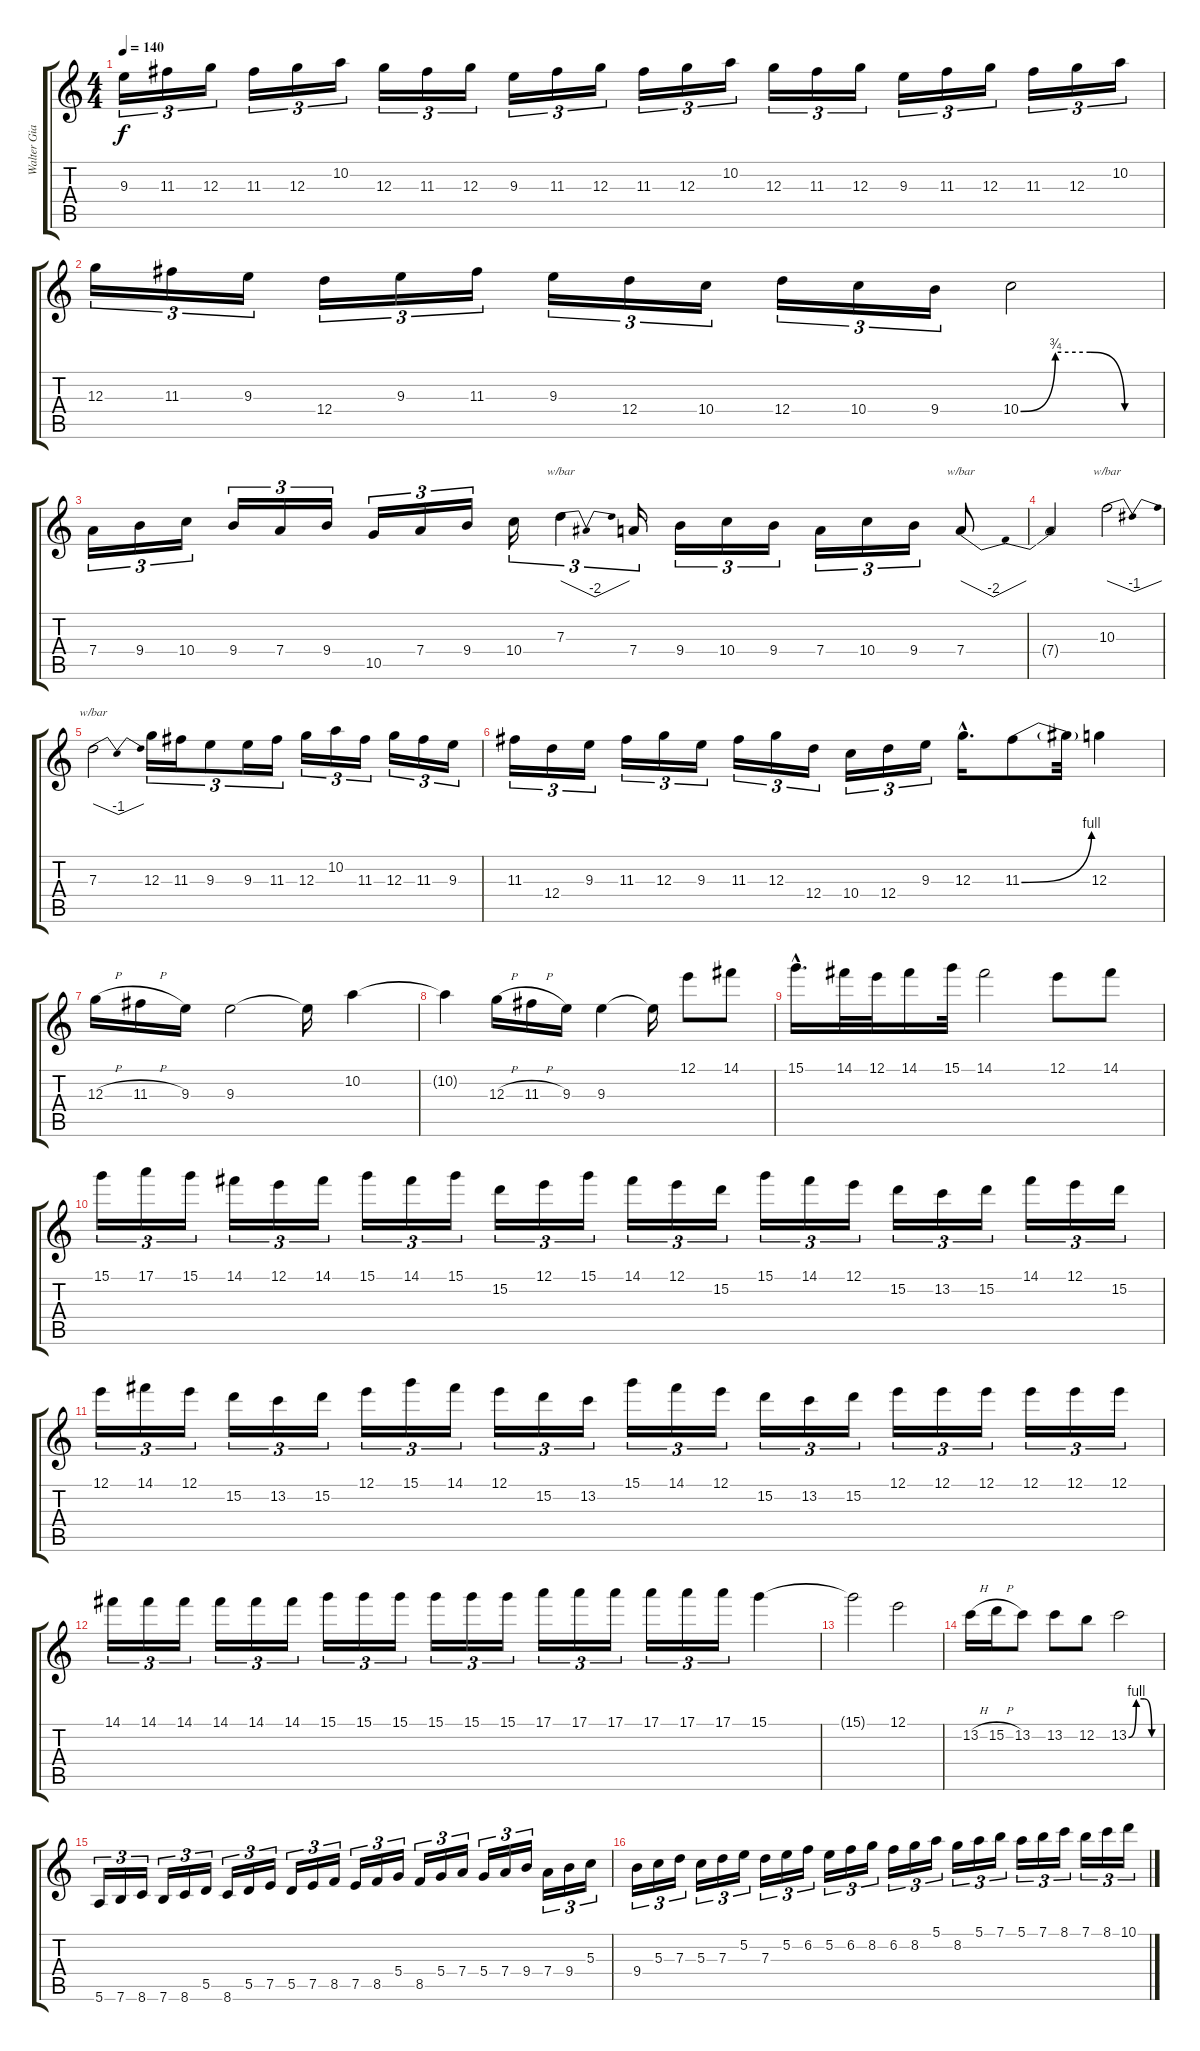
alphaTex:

\track ("Walter Giardino" "Walter Gia") {instrument distortionguitar}
\staff {score tabs}
\tuning (E4 B3 G3 D3 A2 E2) {hide}
\ts (4 4)
\tempo 140
\clef g2
\ks c
9.3.16{tu (3 2) dy f} 11.3.16{tu (3 2)} 12.3.16{tu (3 2)} 11.3.16{tu (3 2)} 12.3.16{tu (3 2)} 10.2.16{tu (3 2)} 12.3.16{tu (3 2)} 11.3.16{tu (3 2)} 12.3.16{tu (3 2)} 9.3.16{tu (3 2)} 11.3.16{tu (3 2)} 12.3.16{tu (3 2)} 11.3.16{tu (3 2)} 12.3.16{tu (3 2)} 10.2.16{tu (3 2)} 12.3.16{tu (3 2)} 11.3.16{tu (3 2)} 12.3.16{tu (3 2)} 9.3.16{tu (3 2)} 11.3.16{tu (3 2)} 12.3.16{tu (3 2)} 11.3.16{tu (3 2)} 12.3.16{tu (3 2)} 10.2.16{tu (3 2)} |
12.3.16{tu (3 2)} 11.3.16{tu (3 2)} 9.3.16{tu (3 2)} 12.4.16{tu (3 2)} 9.3.16{tu (3 2)} 11.3.16{tu (3 2)} 9.3.16{tu (3 2)} 12.4.16{tu (3 2)} 10.4.16{tu (3 2)} 12.4.16{tu (3 2)} 10.4.16{tu (3 2)} 9.4.16{tu (3 2)} 10.4{be (custom 0 0 15 3 30 3 45 0 60 0)}.2 |
7.4.16{tu (3 2)} 9.4.16{tu (3 2)} 10.4.16{tu (3 2)} 9.4.16{tu (3 2)} 7.4.16{tu (3 2)} 9.4.16{tu (3 2)} 10.5.16{tu (3 2)} 7.4.16{tu (3 2)} 9.4.16{tu (3 2)} 10.4.16{tu (3 2)} 7.3.4{tu (3 2) tbe (dip default 0 0 30 -8 60 0)} 7.4.16{tu (3 2)} 9.4.16{tu (3 2)} 10.4.16{tu (3 2)} 9.4.16{tu (3 2)} 7.4.16{tu (3 2)} 10.4.16{tu (3 2)} 9.4.16{tu (3 2)} 7.4.8{tbe (dip default 0 0 30 -8 60 0)} |
7.4{t}.2 10.3.2{tbe (dip default 0 0 30 -4 60 0)} |
7.3.2{tbe (dip default 0 0 30 -4 60 0)} 12.3.16{tu (3 2)} 11.3.16{tu (3 2)} 9.3.8{tu (3 2)} 9.3.16{tu (3 2)} 11.3.16{tu (3 2)} 12.3.16{tu (3 2)} 10.2.16{tu (3 2)} 11.3.16{tu (3 2)} 12.3.16{tu (3 2)} 11.3.16{tu (3 2)} 9.3.16{tu (3 2)} |
11.3.16{tu (3 2)} 12.4.16{tu (3 2)} 9.3.16{tu (3 2)} 11.3.16{tu (3 2)} 12.3.16{tu (3 2)} 9.3.16{tu (3 2)} 11.3.16{tu (3 2)} 12.3.16{tu (3 2)} 12.4.16{tu (3 2)} 10.4.16{tu (3 2)} 12.4.16{tu (3 2)} 9.3.16{tu (3 2)} 12.3{hac}.16{d} 11.3{be (bend 0 0 60 4)}.8 11.3{t}.32 12.3.4 |
12.3{h}.16 11.3{h}.16 9.3.16 9.3.2 9.3{t}.16 10.2.4 |
10.2{t}.4 12.3{h}.16 11.3{h}.16 9.3.16 9.3.4 9.3{t}.16 12.1.8 14.1.8 |
15.1{hac}.16{d} 14.1.32 12.1.32 14.1.16 15.1.32 14.1.2 12.1.8 14.1.8 |
15.1.16{tu (3 2)} 17.1.16{tu (3 2)} 15.1.16{tu (3 2)} 14.1.16{tu (3 2)} 12.1.16{tu (3 2)} 14.1.16{tu (3 2)} 15.1.16{tu (3 2)} 14.1.16{tu (3 2)} 15.1.16{tu (3 2)} 15.2.16{tu (3 2)} 12.1.16{tu (3 2)} 15.1.16{tu (3 2)} 14.1.16{tu (3 2)} 12.1.16{tu (3 2)} 15.2.16{tu (3 2)} 15.1.16{tu (3 2)} 14.1.16{tu (3 2)} 12.1.16{tu (3 2)} 15.2.16{tu (3 2)} 13.2.16{tu (3 2)} 15.2.16{tu (3 2)} 14.1.16{tu (3 2)} 12.1.16{tu (3 2)} 15.2.16{tu (3 2)} |
12.1.16{tu (3 2)} 14.1.16{tu (3 2)} 12.1.16{tu (3 2)} 15.2.16{tu (3 2)} 13.2.16{tu (3 2)} 15.2.16{tu (3 2)} 12.1.16{tu (3 2)} 15.1.16{tu (3 2)} 14.1.16{tu (3 2)} 12.1.16{tu (3 2)} 15.2.16{tu (3 2)} 13.2.16{tu (3 2)} 15.1.16{tu (3 2)} 14.1.16{tu (3 2)} 12.1.16{tu (3 2)} 15.2.16{tu (3 2)} 13.2.16{tu (3 2)} 15.2.16{tu (3 2)} 12.1.16{tu (3 2)} 12.1.16{tu (3 2)} 12.1.16{tu (3 2)} 12.1.16{tu (3 2)} 12.1.16{tu (3 2)} 12.1.16{tu (3 2)} |
14.1.16{tu (3 2)} 14.1.16{tu (3 2)} 14.1.16{tu (3 2)} 14.1.16{tu (3 2)} 14.1.16{tu (3 2)} 14.1.16{tu (3 2)} 15.1.16{tu (3 2)} 15.1.16{tu (3 2)} 15.1.16{tu (3 2)} 15.1.16{tu (3 2)} 15.1.16{tu (3 2)} 15.1.16{tu (3 2)} 17.1.16{tu (3 2)} 17.1.16{tu (3 2)} 17.1.16{tu (3 2)} 17.1.16{tu (3 2)} 17.1.16{tu (3 2)} 17.1.16{tu (3 2)} 15.1.4 |
15.1{t}.2 12.1.2 |
13.2{h}.16 15.2{h}.16 13.2.8 13.2.8 12.2.8 13.2{be (custom 0 0 15 4 30 4 45 0 60 0)}.2 |
5.6.16{tu (3 2)} 7.6.16{tu (3 2)} 8.6.16{tu (3 2)} 7.6.16{tu (3 2)} 8.6.16{tu (3 2)} 5.5.16{tu (3 2)} 8.6.16{tu (3 2)} 5.5.16{tu (3 2)} 7.5.16{tu (3 2)} 5.5.16{tu (3 2)} 7.5.16{tu (3 2)} 8.5.16{tu (3 2)} 7.5.16{tu (3 2)} 8.5.16{tu (3 2)} 5.4.16{tu (3 2)} 8.5.16{tu (3 2)} 5.4.16{tu (3 2)} 7.4.16{tu (3 2)} 5.4.16{tu (3 2)} 7.4.16{tu (3 2)} 9.4.16{tu (3 2)} 7.4.16{tu (3 2)} 9.4.16{tu (3 2)} 5.3.16{tu (3 2)} |
9.4.16{tu (3 2)} 5.3.16{tu (3 2)} 7.3.16{tu (3 2)} 5.3.16{tu (3 2)} 7.3.16{tu (3 2)} 5.2.16{tu (3 2)} 7.3.16{tu (3 2)} 5.2.16{tu (3 2)} 6.2.16{tu (3 2)} 5.2.16{tu (3 2)} 6.2.16{tu (3 2)} 8.2.16{tu (3 2)} 6.2.16{tu (3 2)} 8.2.16{tu (3 2)} 5.1.16{tu (3 2)} 8.2.16{tu (3 2)} 5.1.16{tu (3 2)} 7.1.16{tu (3 2)} 5.1.16{tu (3 2)} 7.1.16{tu (3 2)} 8.1.16{tu (3 2)} 7.1.16{tu (3 2)} 8.1.16{tu (3 2)} 10.1.16{tu (3 2)}
